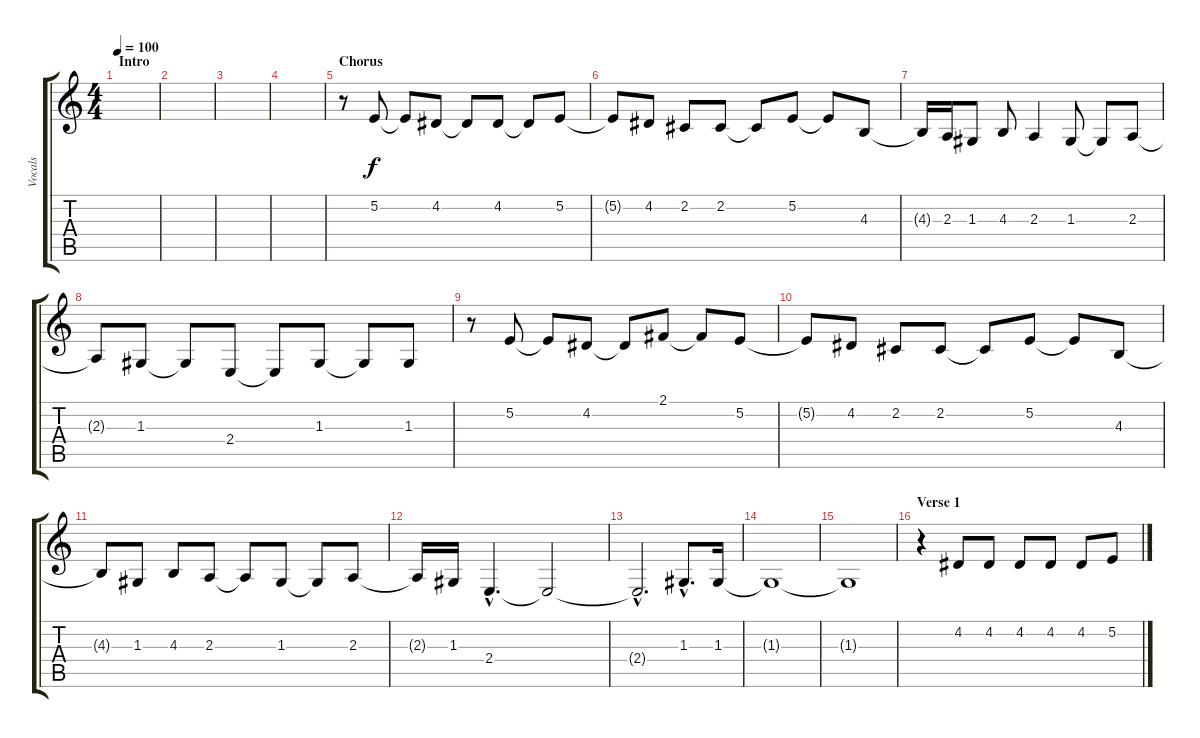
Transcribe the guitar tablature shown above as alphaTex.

\track ("Vocals " "Vocals ") {instrument flute}
\staff {score tabs}
\tuning (E4 B3 G3 D3 A2 E2) {hide}
\ts (4 4)
\section ("" "Intro")
\tempo 100
\clef g2
\ks c
|
|
|
|
\section ("" "Chorus")
r.8 5.2.8 5.2{t}.8 4.2.8 4.2{t}.8 4.2.8 4.2{t}.8 5.2.8 |
5.2{t}.8 4.2.8 2.2.8 2.2.8 2.2{t}.8 5.2.8 5.2{t}.8 4.3.8 |
4.3{t}.16 2.3.16 1.3.8 4.3.8 2.3.4 1.3.8 1.3{t}.8 2.3.8 |
2.3{t}.8 1.3.8 1.3{t}.8 2.4.8 2.4{t}.8 1.3.8 1.3{t}.8 1.3.8 |
r.8 5.2.8 5.2{t}.8 4.2.8 4.2{t}.8 2.1.8 2.1{t}.8 5.2.8 |
5.2{t}.8 4.2.8 2.2.8 2.2.8 2.2{t}.8 5.2.8 5.2{t}.8 4.3.8 |
4.3{t}.8 1.3.8 4.3.8 2.3.8 2.3{t}.8 1.3.8 1.3{t}.8 2.3.8 |
2.3{t}.16 1.3.16 2.4{hac}.4{d} 2.4{t}.2 |
2.4{hac t}.2{d} 1.3{hac}.8{d} 1.3.16 |
1.3{t}.1 |
1.3{t}.1 |
\section ("" "Verse 1")
r.4 4.2.8 4.2.8 4.2.8 4.2.8 4.2.8 5.2.8
